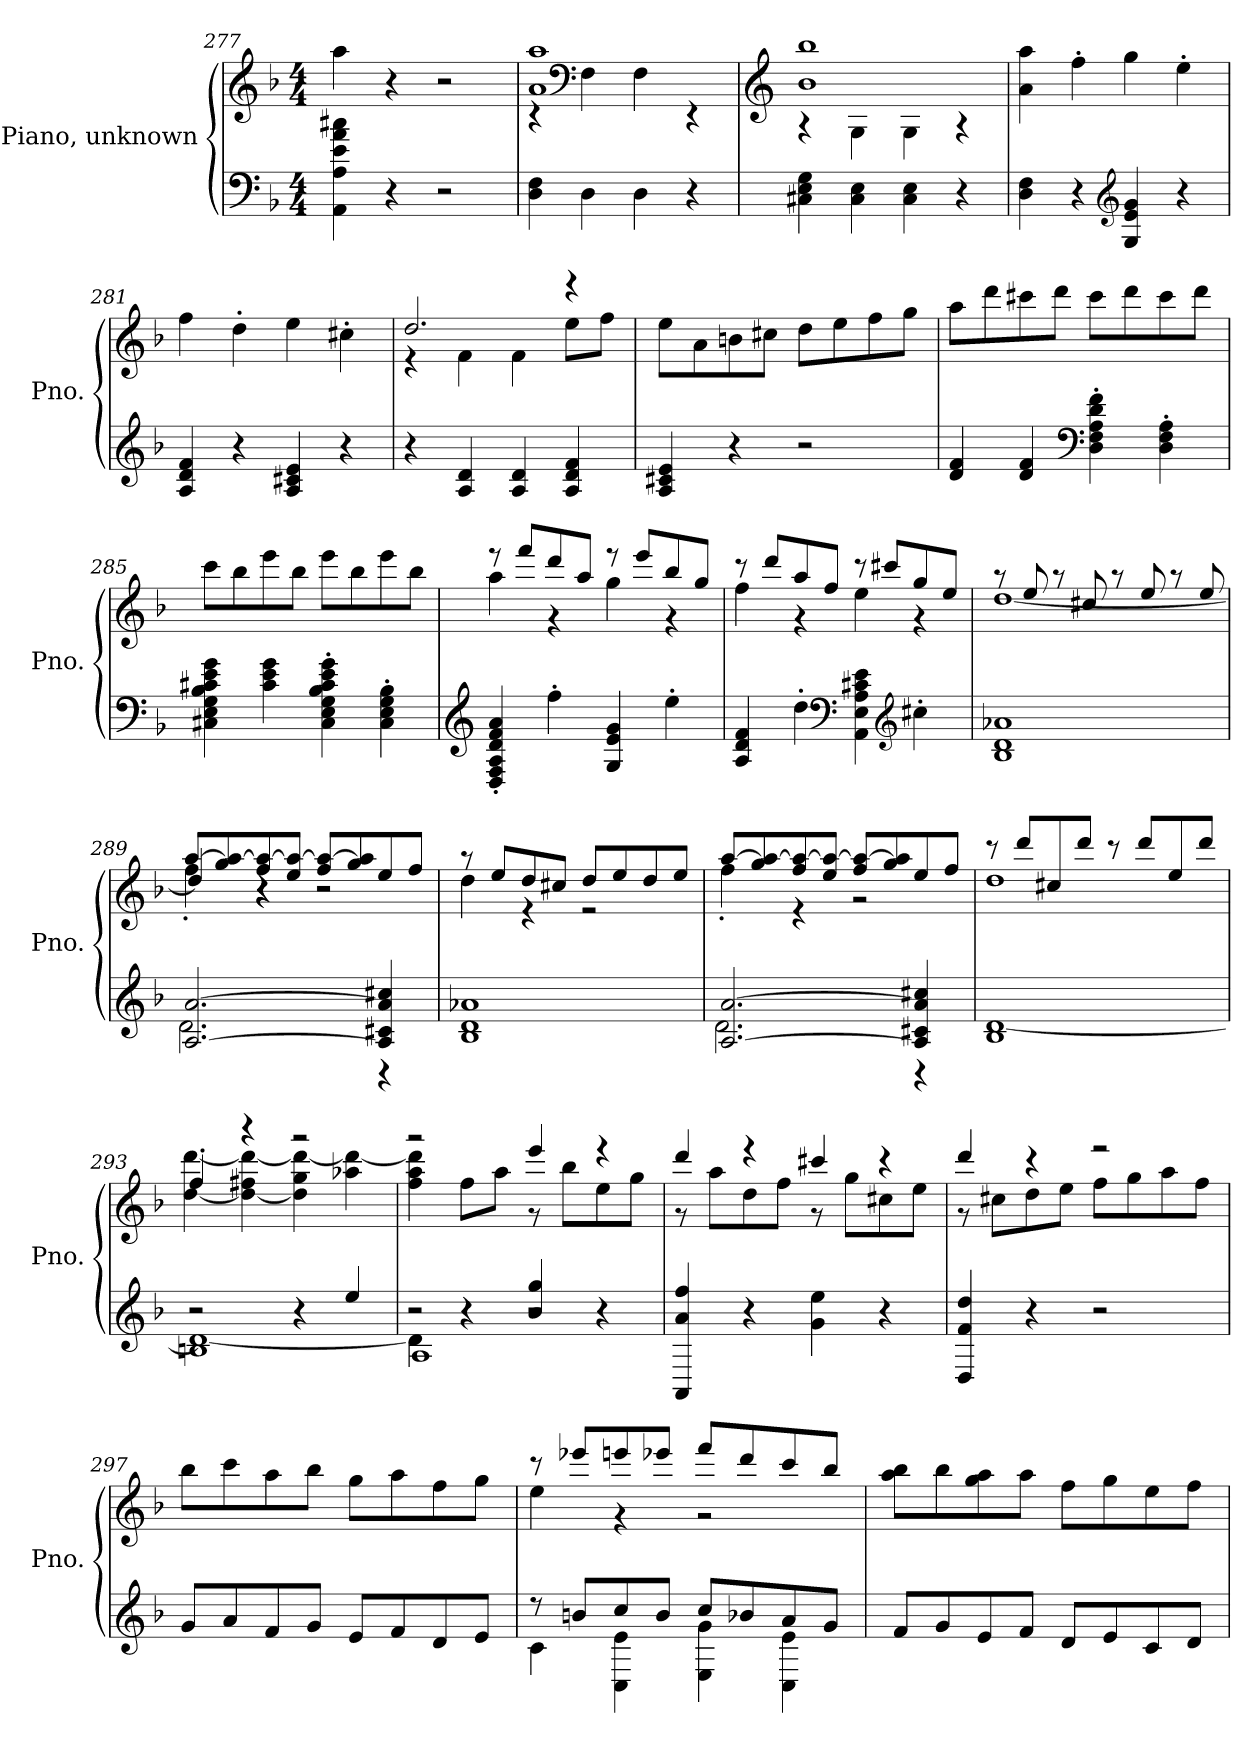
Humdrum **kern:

**kern	**kern
*part1	*part1
*staff2	*staff1
*I"Piano, unknown	*
*I'Pno.	*
*clefF4	*clefG2
*k[b-]	*k[b-]
*M4/4	*M4/4
=277	=277
4AA\ 4A\ 4e\ 4a\ 4cc#X\	4aa\
4r	4r
2r	2r
=278	=278
*	*^
4D\ 4F\	1a 1aa	4r
*	*clefF4	*
4D\	.	4F\
4D\	.	4F\
4r	.	4r
=279	=279	=279
*	*clefG2	*
4C#X\ 4E\ 4G\	1b- 1bb-	4r
4C#\ 4E\	.	4G\
4C#\ 4E\	.	4G\
4r	.	4r
*	*v	*v
=280	=280
4D\ 4F\	4a\ 4aa\
4r	4ff'\
*clefG2	*
4G/ 4e/ 4g/	4gg\
4r	4ee'\
=281	=281
4A/ 4d/ 4f/	4ff\
4r	4dd'\
4A/ 4c#X/ 4e/	4ee\
4r	4cc#X'\
!!LO:PB:g=z
=282	=282
*	*^
4r	2.dd/	4r
4A/ 4d/	.	4f\
4A/ 4d/	.	4f\
4A/ 4d/ 4f/	4r	8ee\L
.	.	8ff\J
*	*v	*v
=283	=283
4A/ 4c#X/ 4e/	8ee\L
.	8a\
4r	8bn\
.	8cc#X\J
2r	8dd\L
.	8ee\
.	8ff\
.	8gg\J
=284	=284
4d/ 4f/	8aa\L
.	8ddd\
4d/ 4f/	8ccc#X\
.	8ddd\J
*clefF4	*
4D\' 4F\' 4A\' 4d\' 4f\'	8ccc#\L
.	8ddd\
4D\' 4F\' 4A\'	8ccc#\
.	8ddd\J
=285	=285
4C#X\ 4E\ 4G\ 4B-\ 4c#X\ 4e\ 4g\	8ccc\L
.	8bb-\
4c#\ 4e\ 4g\	8eee\
.	8bb-\J
4C#\' 4E\' 4G\' 4B-\' 4c#\' 4e\' 4g\'	8eee\L
.	8bb-\
4C#\' 4E\' 4G\' 4B-\'	8eee\
.	8bb-\J
!!LO:LB:g=z
=286	=286
*clefG2	*
*	*^
4D/' 4F/' 4A/' 4d/' 4f/' 4a/'	8r	4aa\
.	8fff/L	.
4ff'\	8ddd/	4r
.	8aa/J	.
4G/ 4e/ 4g/	8r	4gg\
.	8eee/L	.
4ee'\	8bb-/	4r
.	8gg/J	.
=287	=287	=287
4A/ 4d/ 4f/	8r	4ff\
.	8ddd/L	.
4dd'\	8aa/	4r
.	8ff/J	.
*clefF4	*	*
4AA\ 4E\ 4A\ 4c#X\ 4e\	8r	4ee\
.	8ccc#X/L	.
*clefG2	*	*
4cc#X'\	8gg/	4r
.	8ee/J	.
=288	=288	=288
1B- 1d 1a-X	8r	[1dd
.	8ee/	.
.	8r	.
.	8cc#X/	.
.	8r	.
.	8ee/	.
.	8r	.
.	8ee/	.
!!LO:LB:g=z
=289	=289	=289
*^	*	*^
[2.A/ [2.a/	2.d\	[8aa/L	4ff'\	4dd/]
.	.	8gg/ 8aa/_	.	.
.	.	8ff/ 8aa/_	4r	4r
.	.	8ee/ 8aa/_J	.	.
.	.	8ff/ 8aa/_L	2r	2r
.	.	8gg/ 8aa/]	.	.
4A/] 4c#X/ 4a/] 4cc#X/	4r	8ee/	.	.
.	.	8ff/J	.	.
*v	*v	*	*	*
*	*	*v	*v
=290	=290	=290
1B- 1d 1a-X	8r	4dd\
.	8ee/L	.
.	8dd/	4r
.	8cc#X/J	.
.	8dd/L	2r
.	8ee/	.
.	8dd/	.
.	8ee/J	.
=291	=291	=291
*^	*	*
[2.A/ [2.a/	2.d\	[8aa/L	4ff'\
.	.	8gg/ 8aa/_	.
.	.	8ff/ 8aa/_	4r
.	.	8ee/ 8aa/_J	.
.	.	8ff/ 8aa/_L	2r
.	.	8gg/ 8aa/]	.
4A/] 4c#X/ 4a/] 4cc#X/	4r	8ee/	.
.	.	8ff/J	.
=292	=292	=292	=292
1B-	[1d	8r	1dd
.	.	8ddd/L	.
.	.	8cc#X/	.
.	.	8ddd/J	.
.	.	8r	.
.	.	8ddd/L	.
.	.	8ee/	.
.	.	8ddd/J	.
!!LO:LB:g=z	!!
=293	=293	=293	=293
*	*^	*	*
2r	1d_	1Bn	4ff'/	[4dd\ [4ddd\
.	.	.	4r	4dd\_ 4ff#X\ 4ddd\_
4r	.	.	2r	4dd\] 4gg\ 4ddd\_
4ee/	.	.	.	4aa-X\ 4ddd\_
=294	=294	=294	=294	=294
2r	4d\]	1A	2r	4ff\ 4aa\ 4ddd\]
.	4r	.	.	8ff\L
.	.	.	.	8aa\J
4b-/ 4gg/	2r	.	4eee/	8r
.	.	.	.	8bb-\L
4r	.	.	4r	8ee\
.	.	.	.	8gg\J
*v	*v	*v	*	*
=295	=295	=295
4AA/ 4a/ 4ff/	4ddd/	8r
.	.	8aa\L
4r	4r	8dd\
.	.	8ff\J
4g\ 4ee\	4ccc#X/	8r
.	.	8gg\L
4r	4r	8cc#X\
.	.	8ee\J
=296	=296	=296
4D/ 4f/ 4dd/	4ddd/	8r
.	.	8cc#X\L
4r	4r	8dd\
.	.	8ee\J
2r	2r	8ff\L
.	.	8gg\
.	.	8aa\
.	.	8ff\J
*	*v	*v
!!LO:LB:g=z
=297	=297
8g/L	8bb-\L
8a/	8ccc\
8f/	8aa\
8g/J	8bb-\J
8e/L	8gg\L
8f/	8aa\
8d/	8ff\
8e/J	8gg\J
=298	=298
*^	*^
8r	4c\	8r	4ee\
8bn/L	.	8eee-X/L	.
8cc/	4C\ 4e\	8eeen/	4r
8b/J	.	8eee-X/J	.
8cc/L	4E\ 4g\	8fff/L	2r
8b-X/	.	8ddd/	.
8a/	4C\ 4e\	8ccc/	.
8g/J	.	8bb-/J	.
*v	*v	*	*
*	*v	*v
=299	=299
8f/L	8aa\ 8bb-\L
8g/	8bb-\
8e/	8gg\ 8aa\
8f/J	8aa\J
8d/L	8ff\L
8e/	8gg\
8c/	8ee\
8d/J	8ff\J
=	=
*-	*-
